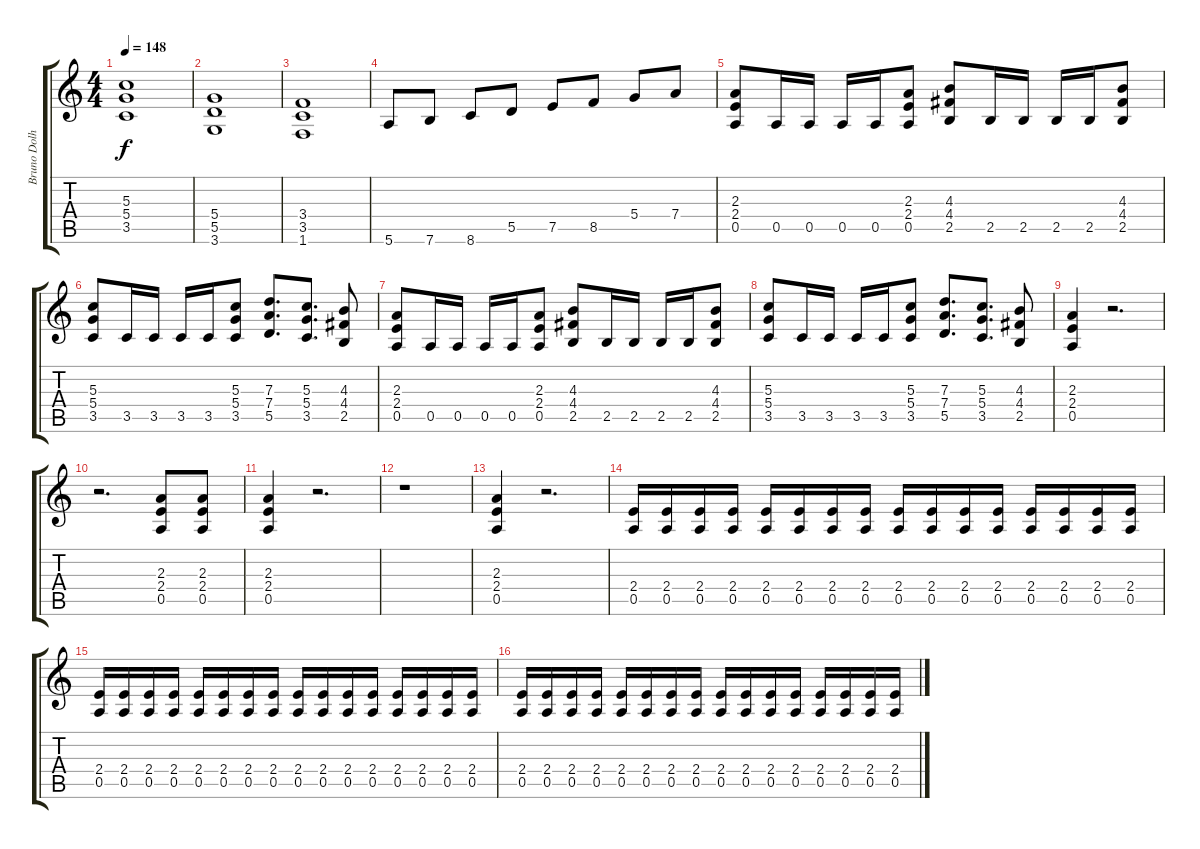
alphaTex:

\track ("Bruno Dolheguy" "Bruno Dolh") {instrument overdrivenguitar}
\staff {score tabs}
\tuning (E4 B3 G3 D3 A2 E2) {hide}
\ts (4 4)
\tempo 148
\clef g2
\ks c
(5.3 5.4 3.5).1{dy f} |
(5.4 5.5 3.6).1 |
(3.4 3.5 1.6).1 |
5.6.8 7.6.8 8.6.8 5.5.8 7.5.8 8.5.8 5.4.8 7.4.8 |
(2.3 2.4 0.5).8 0.5.16 0.5.16 0.5.16 0.5.16 (2.3 2.4 0.5).8 (4.3 4.4 2.5).8 2.5.16 2.5.16 2.5.16 2.5.16 (4.3 4.4 2.5).8 |
(5.3 5.4 3.5).8 3.5.16 3.5.16 3.5.16 3.5.16 (5.3 5.4 3.5).8 (7.3 7.4 5.5).8{d} (5.3 5.4 3.5).8{d} (4.3 4.4 2.5).8 |
(2.3 2.4 0.5).8 0.5.16 0.5.16 0.5.16 0.5.16 (2.3 2.4 0.5).8 (4.3 4.4 2.5).8 2.5.16 2.5.16 2.5.16 2.5.16 (4.3 4.4 2.5).8 |
(5.3 5.4 3.5).8 3.5.16 3.5.16 3.5.16 3.5.16 (5.3 5.4 3.5).8 (7.3 7.4 5.5).8{d} (5.3 5.4 3.5).8{d} (4.3 4.4 2.5).8 |
(2.3 2.4 0.5).4 r.2{d} |
r.2{d} (2.3 2.4 0.5).8 (2.3 2.4 0.5).8 |
(2.3 2.4 0.5).4 r.2{d} |
r.1 |
(2.3 2.4 0.5).4 r.2{d} |
(2.4 0.5).16 (2.4 0.5).16 (2.4 0.5).16 (2.4 0.5).16 (2.4 0.5).16 (2.4 0.5).16 (2.4 0.5).16 (2.4 0.5).16 (2.4 0.5).16 (2.4 0.5).16 (2.4 0.5).16 (2.4 0.5).16 (2.4 0.5).16 (2.4 0.5).16 (2.4 0.5).16 (2.4 0.5).16 |
(2.4 0.5).16 (2.4 0.5).16 (2.4 0.5).16 (2.4 0.5).16 (2.4 0.5).16 (2.4 0.5).16 (2.4 0.5).16 (2.4 0.5).16 (2.4 0.5).16 (2.4 0.5).16 (2.4 0.5).16 (2.4 0.5).16 (2.4 0.5).16 (2.4 0.5).16 (2.4 0.5).16 (2.4 0.5).16 |
(2.4 0.5).16 (2.4 0.5).16 (2.4 0.5).16 (2.4 0.5).16 (2.4 0.5).16 (2.4 0.5).16 (2.4 0.5).16 (2.4 0.5).16 (2.4 0.5).16 (2.4 0.5).16 (2.4 0.5).16 (2.4 0.5).16 (2.4 0.5).16 (2.4 0.5).16 (2.4 0.5).16 (2.4 0.5).16
